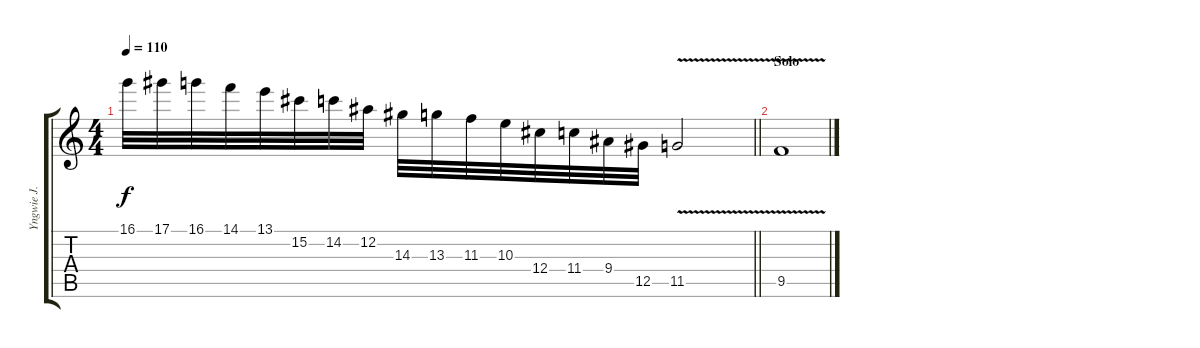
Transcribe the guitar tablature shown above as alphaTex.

\track ("Yngwie J. Malmsteen" "Yngwie J. ") {instrument overdrivenguitar}
\staff {score tabs}
\tuning (Eb4 Bb3 Gb3 Db3 Ab2 Eb2) {hide}
\ts (4 4)
\tempo 110
\clef g2
\barLineRight lightlight
\ks c
16.1.32{dy f} 17.1.32 16.1.32 14.1.32 13.1.32 15.2.32 14.2.32 12.2.32 14.3.32 13.3.32 11.3.32 10.3.32 12.4.32 11.4.32 9.4.32 12.5.32 11.5{v}.2 |
\section ("" "Solo")
9.5{v}.1
